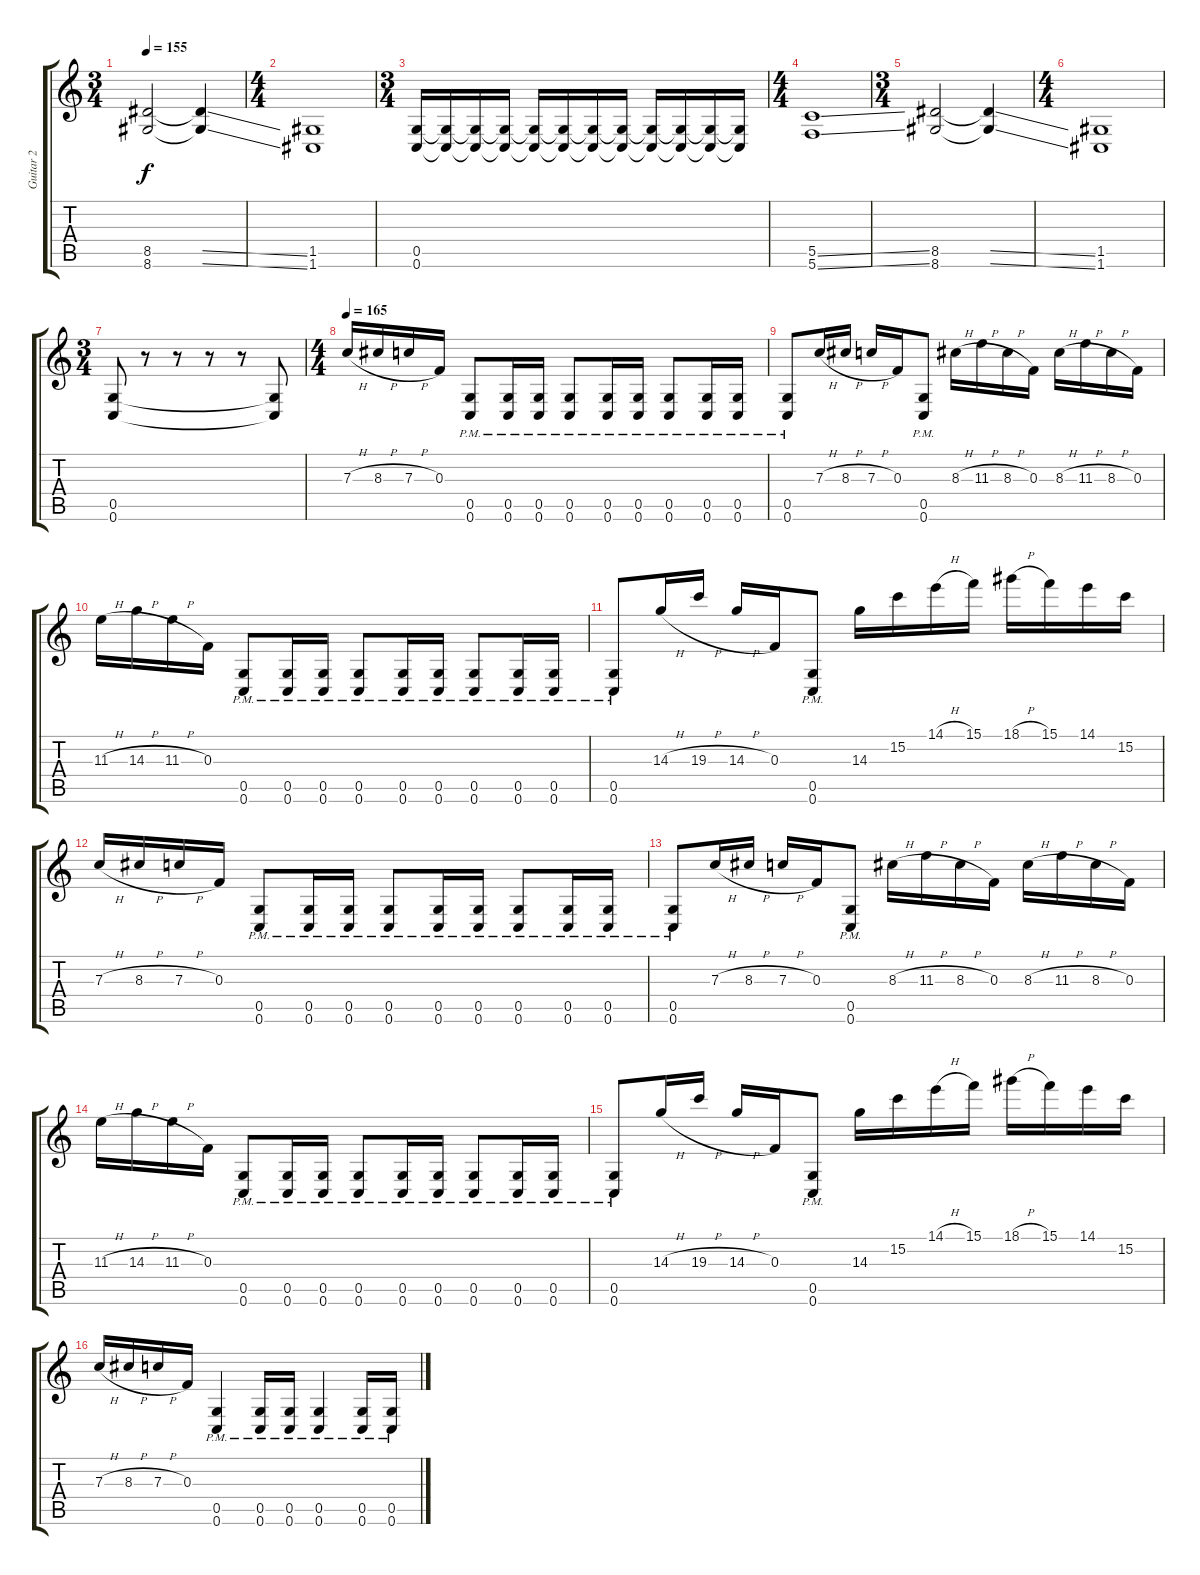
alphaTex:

\track ("Guitar 2" "Guitar 2") {instrument distortionguitar}
\staff {score tabs}
\tuning (D4 A3 F3 C3 G2 C2) {hide}
\ts (3 4)
\tempo 155
\clef g2
\ks c
(8.5 8.6).2{dy f} (8.5{ss t} 8.6{ss t}).4 |
\ts (4 4)
(1.5 1.6).1 |
\ts (3 4)
(0.5 0.6).16 (0.5{t} 0.6{t}).16 (0.5{t} 0.6{t}).16 (0.5{t} 0.6{t}).16 (0.5{t} 0.6{t}).16 (0.5{t} 0.6{t}).16 (0.5{t} 0.6{t}).16 (0.5{t} 0.6{t}).16 (0.5{t} 0.6{t}).16 (0.5{t} 0.6{t}).16 (0.5{t} 0.6{t}).16 (0.5{t} 0.6{t}).16 |
\ts (4 4)
(5.5{ss} 5.6{ss}).1 |
\ts (3 4)
(8.5 8.6).2 (8.5{ss t} 8.6{ss t}).4 |
\ts (4 4)
(1.5 1.6).1 |
\ts (3 4)
(0.5 0.6).8 r.8 r.8 r.8 r.8 (0.5{t} 0.6{t}).8 |
\ts (4 4)
\tempo 165
7.3{h}.16 8.3{h}.16 7.3{h}.16 0.3.16 (0.5{pm} 0.6{pm}).8 (0.5{pm} 0.6{pm}).16 (0.5{pm} 0.6{pm}).16 (0.5{pm} 0.6{pm}).8 (0.5{pm} 0.6{pm}).16 (0.5{pm} 0.6{pm}).16 (0.5{pm} 0.6{pm}).8 (0.5{pm} 0.6{pm}).16 (0.5{pm} 0.6{pm}).16 |
(0.5{pm} 0.6{pm}).8 7.3{h}.16 8.3{h}.16 7.3{h}.16 0.3.16 (0.5{pm} 0.6{pm}).8 8.3{h}.16 11.3{h}.16 8.3{h}.16 0.3.16 8.3{h}.16 11.3{h}.16 8.3{h}.16 0.3.16 |
11.3{h}.16 14.3{h}.16 11.3{h}.16 0.3.16 (0.5{pm} 0.6{pm}).8 (0.5{pm} 0.6{pm}).16 (0.5{pm} 0.6{pm}).16 (0.5{pm} 0.6{pm}).8 (0.5{pm} 0.6{pm}).16 (0.5{pm} 0.6{pm}).16 (0.5{pm} 0.6{pm}).8 (0.5{pm} 0.6{pm}).16 (0.5{pm} 0.6{pm}).16 |
(0.5{pm} 0.6{pm}).8 14.3{h}.16 19.3{h}.16 14.3{h}.16 0.3.16 (0.5{pm} 0.6{pm}).8 14.3.16 15.2.16 14.1{h}.16 15.1.16 18.1{h}.16 15.1.16 14.1.16 15.2.16 |
7.3{h}.16 8.3{h}.16 7.3{h}.16 0.3.16 (0.5{pm} 0.6{pm}).8 (0.5{pm} 0.6{pm}).16 (0.5{pm} 0.6{pm}).16 (0.5{pm} 0.6{pm}).8 (0.5{pm} 0.6{pm}).16 (0.5{pm} 0.6{pm}).16 (0.5{pm} 0.6{pm}).8 (0.5{pm} 0.6{pm}).16 (0.5{pm} 0.6{pm}).16 |
(0.5{pm} 0.6{pm}).8 7.3{h}.16 8.3{h}.16 7.3{h}.16 0.3.16 (0.5{pm} 0.6{pm}).8 8.3{h}.16 11.3{h}.16 8.3{h}.16 0.3.16 8.3{h}.16 11.3{h}.16 8.3{h}.16 0.3.16 |
11.3{h}.16 14.3{h}.16 11.3{h}.16 0.3.16 (0.5{pm} 0.6{pm}).8 (0.5{pm} 0.6{pm}).16 (0.5{pm} 0.6{pm}).16 (0.5{pm} 0.6{pm}).8 (0.5{pm} 0.6{pm}).16 (0.5{pm} 0.6{pm}).16 (0.5{pm} 0.6{pm}).8 (0.5{pm} 0.6{pm}).16 (0.5{pm} 0.6{pm}).16 |
(0.5{pm} 0.6{pm}).8 14.3{h}.16 19.3{h}.16 14.3{h}.16 0.3.16 (0.5{pm} 0.6{pm}).8 14.3.16 15.2.16 14.1{h}.16 15.1.16 18.1{h}.16 15.1.16 14.1.16 15.2.16 |
7.3{h}.16 8.3{h}.16 7.3{h}.16 0.3.16 (0.5{pm} 0.6{pm}).4 (0.5{pm} 0.6{pm}).16 (0.5{pm} 0.6{pm}).16 (0.5{pm} 0.6{pm}).4 (0.5{pm} 0.6{pm}).16 (0.5{pm} 0.6{pm}).16
